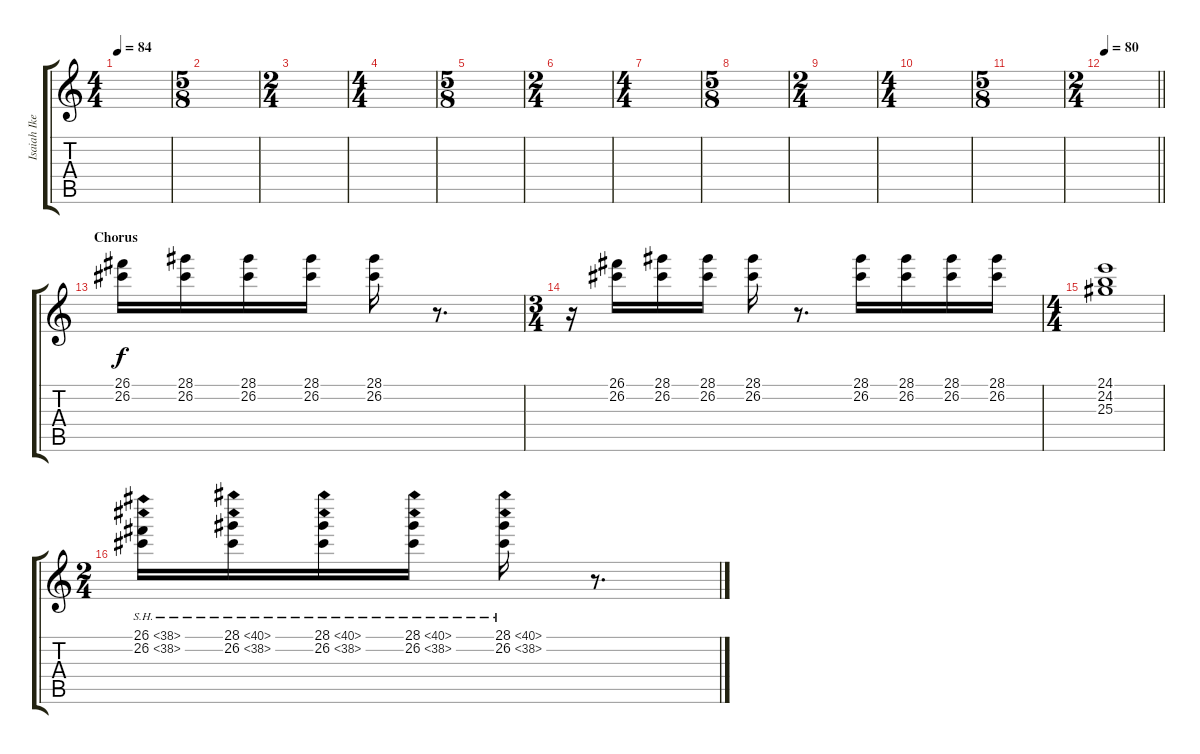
\track ("Isaiah Ikey Owens" "Isaiah Ike") {instrument rockorgan}
\staff {score tabs}
\tuning (E4 B3 G3 D3 A2 E2) {hide}
\ts (4 4)
\tempo 84
\clef g2
\ks c
|
\ts (5 8)
|
\ts (2 4)
|
\ts (4 4)
|
\ts (5 8)
|
\ts (2 4)
|
\ts (4 4)
|
\ts (5 8)
|
\ts (2 4)
|
\ts (4 4)
|
\ts (5 8)
|
\ts (2 4)
\tempo 80
\barLineRight lightlight
|
\section ("" "Chorus")
(26.1 26.2).16 (28.1 26.2).16 (28.1 26.2).16 (28.1 26.2).16 (28.1 26.2).16 r.8{d} |
\ts (3 4)
r.16 (26.1 26.2).16 (28.1 26.2).16 (28.1 26.2).16 (28.1 26.2).16 r.8{d} (28.1 26.2).16 (28.1 26.2).16 (28.1 26.2).16 (28.1 26.2).16 |
\ts (4 4)
(24.1 24.2 25.3).1 |
\ts (2 4)
(26.1{sh 12} 26.2{sh 12}).16{volume 12} (28.1{sh 12} 26.2{sh 12}).16 (28.1{sh 12} 26.2{sh 12}).16 (28.1{sh 12} 26.2{sh 12}).16 (28.1{sh 12} 26.2{sh 12}).16 r.8{d}
